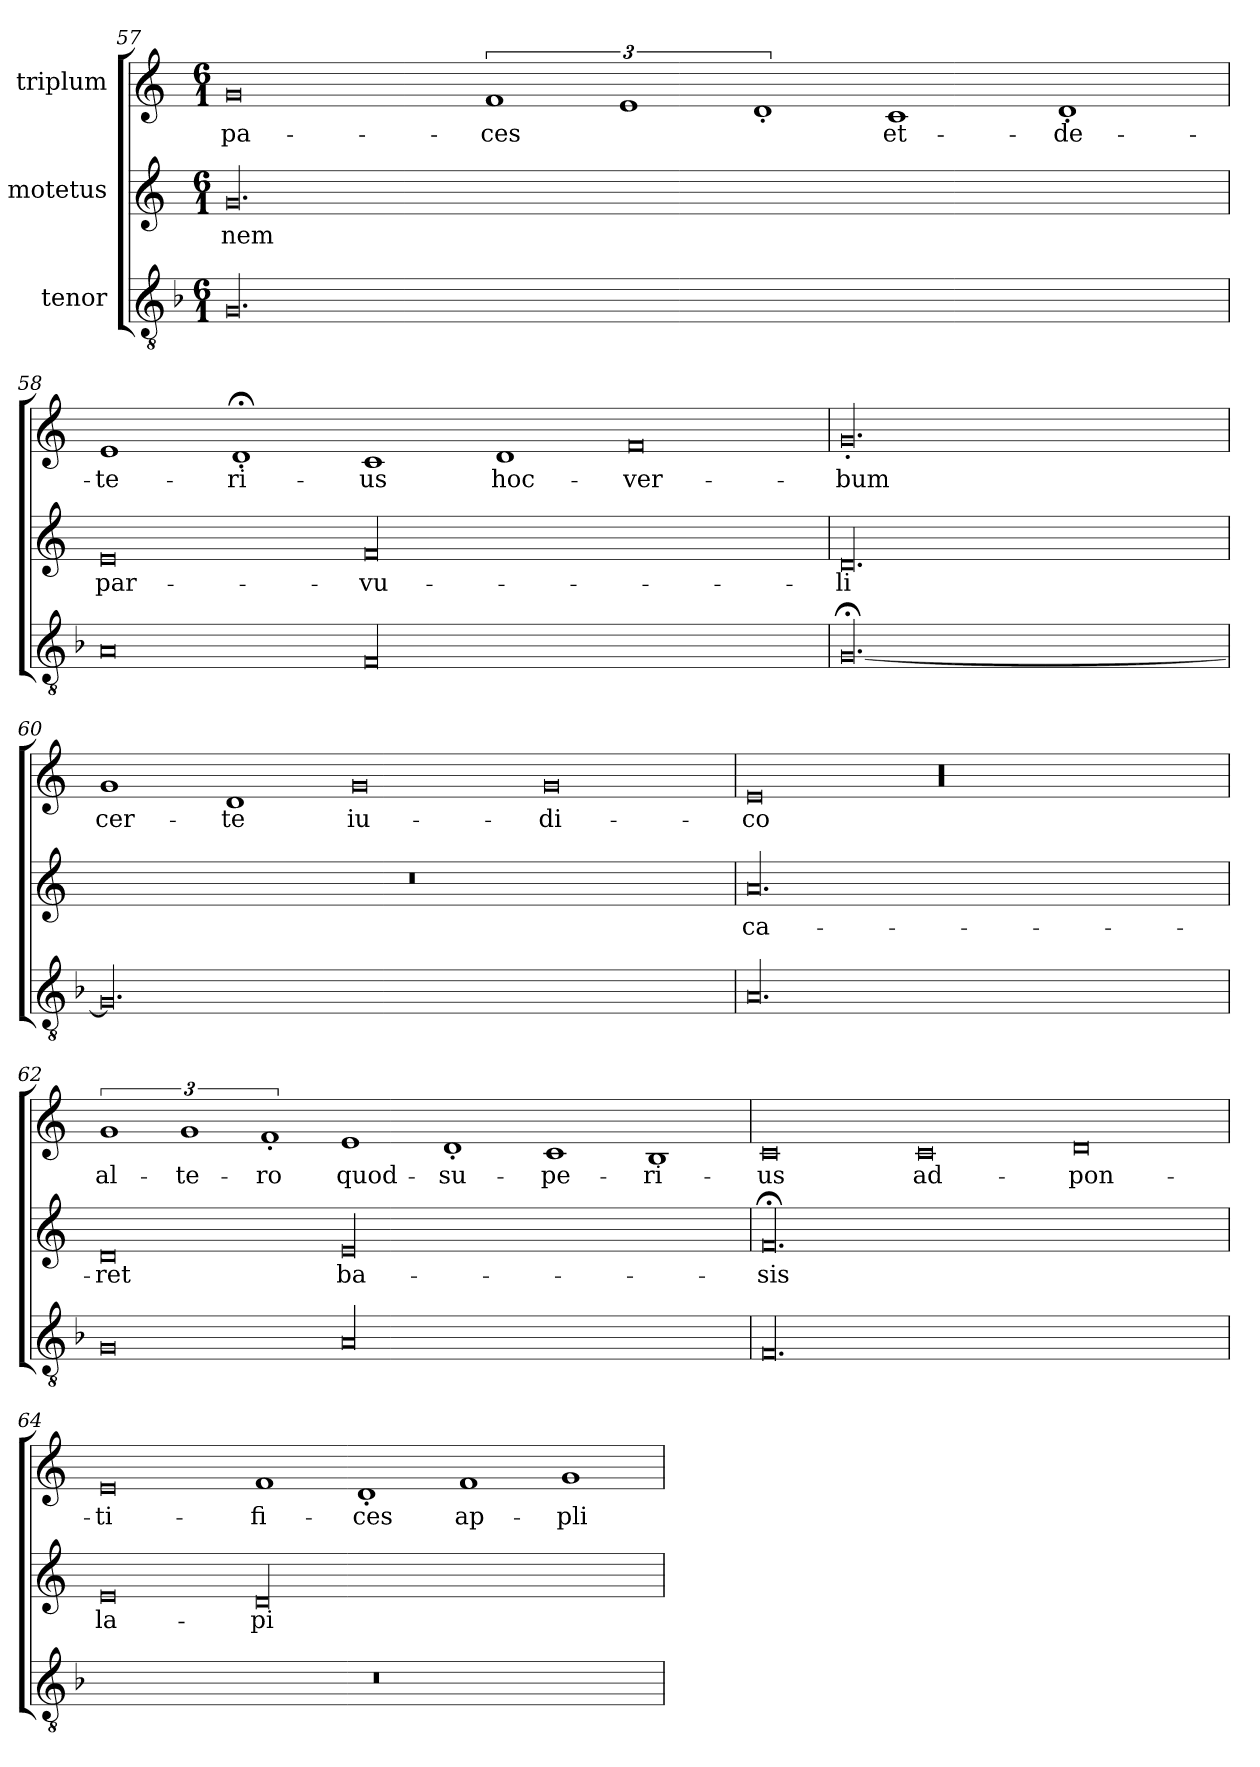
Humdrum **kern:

**kern	**kern	**text	**kern	**text
*part3	*part2	*part2	*part1	*part1
*staff3	*staff2	*staff2	*staff1	*staff1
*I"tenor	*I"motetus	*	*I"triplum	*
*clefGv2	*clefG2	*	*clefG2	*
*k[b-]	*k[]	*	*k[]	*
*F:	*C:	*	*C:	*
*M6/1	*M6/1	*	*M6/1	*
=57	=57	=57	=57	=57
00.G/	00.g/	-nem	0g/	-pa-
.	.	.	3%2f/	-ces
.	.	.	3%2e/	.
.	.	.	3%2d'/	.
.	.	.	1c/	et-
.	.	.	1d'/	de-
!!LO:LB:g=z
=58	=58	=58	=58	=58
0A/	0e/	par-	1e/	-te-
.	.	.	1d;<'/	-ri-
00F/	00f/	-vu-	1c/	-us
.	.	.	1d/	hoc-
.	.	.	0f/	ver-
=59	=59	=59	=59	=59
[00.G;</	00.d/	-li	00.g'/	-bum
=60	=60	=60	=60	=60
00.G/]	00.r	.	1g/	cer-
.	.	.	1d/	-te
.	.	.	0g/	iu-
.	.	.	0g/	-di-
=61	=61	=61	=61	=61
00.A/	00.a/	ca-	0e/	-co
.	.	.	00r	.
=62	=62	=62	=62	=62
0G/	0d/	-ret	3%2g/	al-
.	.	.	3%2g/	-te-
.	.	.	3%2f'/	-ro
00A/	00e/	ba-	1e/	quod-
.	.	.	1d'/	su-
.	.	.	1c/	-pe-
.	.	.	1B/	-ri-
!!LO:PB:g=z
=63	=63	=63	=63	=63
00.F/	00.f;</	-sis	0c/	-us
.	.	.	0c/	ad-
.	.	.	0d/	pon-
=64	=64	=64	=64	=64
00.r	0e/	la-	0e/	-ti-
.	00d/	-pi-	1f/	-fi-
.	.	.	1d'/	-ces
.	.	.	1f/	ap-
.	.	.	1g/	-pli-
=	=	=	=	=
*-	*-	*-	*-	*-
